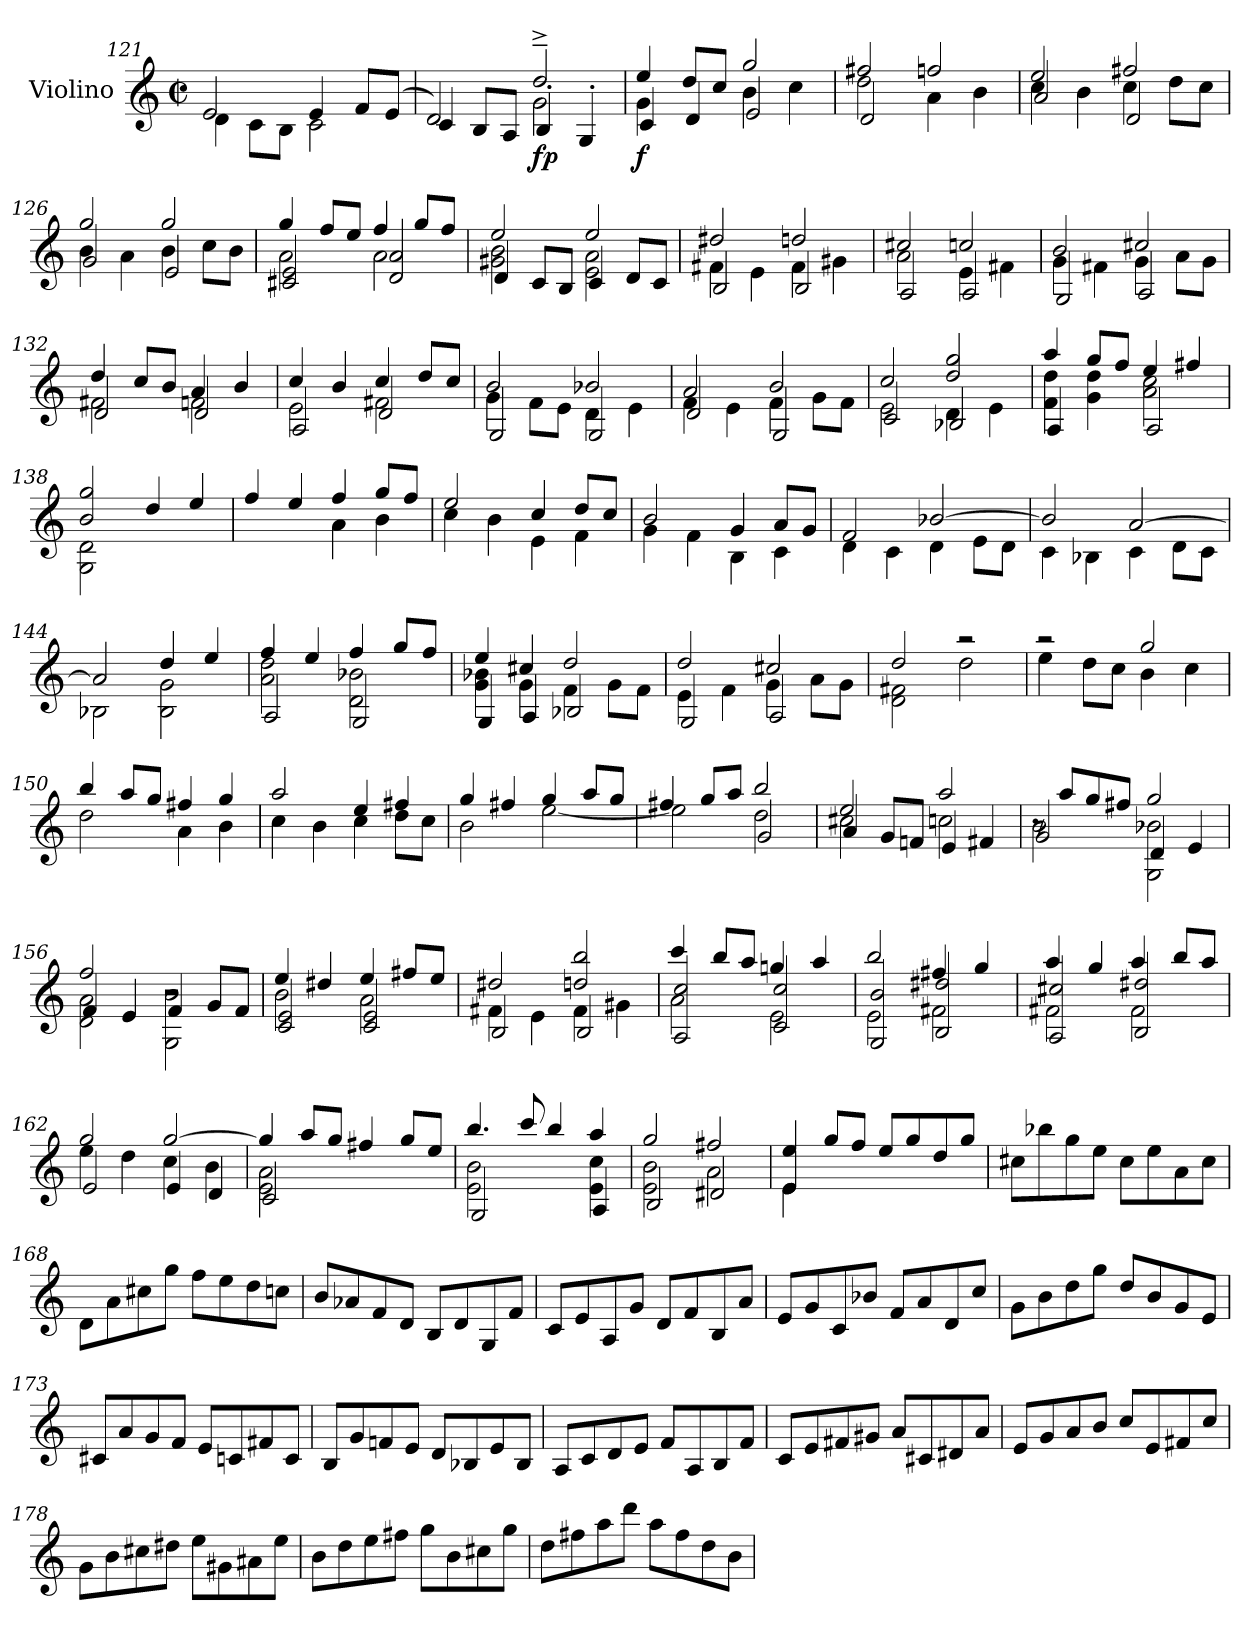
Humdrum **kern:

**kern	**dynam
*part1	*part1
*staff1	*staff1
*I"Violino	*
*I'Vln	*
*clefG2	*
*k[]	*
*M2/2	*
*met(c|)	*
=121	=121
*^	*
2e/	4d\	.
.	8c\L	.
.	8B\J	.
4e/	2c\	.
8f/L	.	.
(>8e/J	.	.
=122	=122	=122
*	*^	*
2d/)	2ryy	4c/	.
.	.	8B/L	.
.	.	8A/J	.
!	!	!	!LO:DY:b
!	!	!	!LO:DY:n=1:b
2dd~^/	2g\	4B'/	f p
.	.	4G'/	.
=123	=123	=123	=123
!	!	!	!LO:DY:b
4ee/	4g\	4c/	f
8dd/L	4ryy	4d/	.
8cc/J	.	.	.
2gg/	4b\	2e/	.
.	4cc\	.	.
!!LO:LB:g=z	!!	!!
=124	=124	=124	=124
2ff#X/	2dd\	2d/	.
2ffn/	4a\	2ryy	.
.	4b\	.	.
=125	=125	=125	=125
2ee/	4cc\	2a/	.
.	4b\	.	.
2ff#X/	4cc\	2d/	.
.	8dd\L	.	.
.	8cc\J	.	.
=126	=126	=126	=126
2gg/	4b\	2g/	.
.	4a\	.	.
2gg/	4b\	2e/	.
.	8cc\L	.	.
.	8b\J	.	.
=127	=127	=127	=127
4gg/	2a\	2c#X/ 2e/	.
8ff/L	.	.	.
8ee/J	.	.	.
4ff/	2a\	2d/ 2a/	.
8gg/L	.	.	.
8ff/J	.	.	.
=128	=128	=128	=128
2ee/	2g#X\ 2b\	4d/	.
.	.	8c/L	.
.	.	8B/J	.
2ee/	2e\ 2a\	4c/	.
.	.	8d/L	.
.	.	8c/J	.
!!LO:LB:g=z	!!	!!
=129	=129	=129	=129
2dd#X/	4f#X\	2B/	.
.	4e\	.	.
2ddn/	4f#\	2B/	.
.	4g#X\	.	.
=130	=130	=130	=130
2cc#X/	2a\	2A/	.
2ccn/	4e\	2A/	.
.	4f#X\	.	.
=131	=131	=131	=131
2b/	4g\	2G/	.
.	4f#X\	.	.
2cc#X/	4g\	2A/	.
.	8a\L	.	.
.	8g\J	.	.
=132	=132	=132	=132
4dd/	2f#X\	2d/	.
8cc/L	.	.	.
8b/J	.	.	.
4a/	2fn\	2d/	.
4b/	.	.	.
=133	=133	=133	=133
4cc/	2e\	2A/	.
4b/	.	.	.
4cc/	2f#X\	2d/	.
8dd/L	.	.	.
8cc/J	.	.	.
=134	=134	=134	=134
2b/	4g\	2G/	.
.	8f\L	.	.
.	8e\J	.	.
2b-X/	4d\	2G/	.
.	4e\	.	.
!!LO:LB:g=z	!!	!!
=135	=135	=135	=135
2a/	4f\	2d/	.
.	4e\	.	.
2b/	4f\	2G/	.
.	8g\L	.	.
.	8f\J	.	.
=136	=136	=136	=136
2cc/	2e\	2c/	.
2dd/ 2gg/	4d\	2B-X/	.
.	4e\	.	.
=137	=137	=137	=137
4aa/	4f\ 4dd\	4A/	.
8gg/L	4g\ 4dd\	4ryy	.
8ff/J	.	.	.
4ee/	2a\ 2cc\	2A/	.
4ff#X/	.	.	.
*	*v	*v	*
=138	=138	=138
2b/ 2gg/	2G\ 2d\	.
4dd/	2ryy	.
4ee/	.	.
=139	=139	=139
4ff/	2ryy	.
4ee/	.	.
4ff/	4a\	.
8gg/L	4b\	.
8ff/J	.	.
=140	=140	=140
2ee/	4cc\	.
.	4b\	.
4cc/	4e\	.
8dd/L	4f\	.
8cc/J	.	.
!!LO:LB:g=z	!!
=141	=141	=141
2b/	4g\	.
.	4f\	.
4g/	4B\	.
8a/L	4c\	.
8g/J	.	.
=142	=142	=142
2f/	4d\	.
.	4c\	.
[2b-X/	4d\	.
.	8e\L	.
.	8d\J	.
=143	=143	=143
2b-/]	4c\	.
.	4B-X\	.
[2a/	4c\	.
.	8d\L	.
.	8c\J	.
=144	=144	=144
2a/]	2B-X\	.
4dd/	2B-\ 2g\	.
4ee/	.	.
=145	=145	=145
*	*^	*
4ff/	2a\ 2dd\	2A/	.
4ee/	.	.	.
4ff/	2d\ 2b-X\	2G/	.
8gg/L	.	.	.
8ff/J	.	.	.
=146	=146	=146	=146
4ee/	4g\ 4b-X\	4G/	.
4cc#X/	4g\	4A/	.
2dd/	4f\	2B-X/	.
.	8g\L	.	.
.	8f\J	.	.
!!LO:LB:g=z	!!	!!
=147	=147	=147	=147
2dd/	4e\	2G/	.
.	4f\	.	.
2cc#X/	4g\	2A/	.
.	8a\L	.	.
.	8g\J	.	.
*	*v	*v	*
=148	=148	=148
2dd/	2d\ 2f#X\	.
2r	2dd\	.
=149	=149	=149
2r	4ee\	.
.	8dd\L	.
.	8cc\J	.
2gg/	4b\	.
.	4cc\	.
=150	=150	=150
4bb/	2dd\	.
8aa/L	.	.
8gg/J	.	.
4ff#X/	4a\	.
4gg/	4b\	.
=151	=151	=151
2aa/	4cc\	.
.	4b\	.
4ee/	4cc\	.
4ff#X/	8dd\L	.
.	8cc\J	.
=152	=152	=152
4gg/	2b\	.
4ff#X/	.	.
4gg/	[2ee\	.
8aa/L	.	.
8gg/J	.	.
!!LO:LB:g=z	!!
=153	=153	=153
*	*^	*
4ff#X/	2ee\]	2ryy	.
8gg/L	.	.	.
8aa/J	.	.	.
2bb/	2dd\	2g/	.
=154	=154	=154	=154
2ee/	2cc#X\	4a/	.
.	.	8g/L	.
.	.	8fn/J	.
2aa/	2ccn\	4e/	.
.	.	4f#X/	.
=155	=155	=155	=155
8r	2b\	2g/	.
8aa/L	.	.	.
8gg/	.	.	.
8ff#X/J	.	.	.
2gg/	2G\ 2b-X\	4d/	.
.	.	4e/	.
=156	=156	=156	=156
2ff/	2d\ 2a\	4f/	.
.	.	4e/	.
2r	2G\ 2b\	4f/	.
.	.	8g/L	.
.	.	8f/J	.
=157	=157	=157	=157
4ee/	2b\	2c/ 2e/	.
4dd#X/	.	.	.
4ee/	2a\	2c/ 2e/	.
8ff#X/L	.	.	.
8ee/J	.	.	.
!!LO:LB:g=z	!!	!!
=158	=158	=158	=158
2dd#X/	4f#X\	2B/	.
.	4e\	.	.
2ddn/ 2bb/	4f#\	2B/	.
.	4g#X\	.	.
=159	=159	=159	=159
4ccc/	2a\	2A/ 2cc/	.
8bb/L	.	.	.
8aa/J	.	.	.
4ggn/	2e\	2c/ 2cc/	.
4aa/	.	.	.
=160	=160	=160	=160
2bb/	2e\	2G/ 2b/	.
4ff#X/	2f#X\	2B/ 2dd#X/	.
4gg/	.	.	.
=161	=161	=161	=161
4aa/	2f#X\	2A/ 2cc#X/	.
4gg/	.	.	.
4aa/	2f#\	2B/ 2dd#X/	.
8bb/L	.	.	.
8aa/J	.	.	.
=162	=162	=162	=162
2gg/	4ee\	2e/	.
.	4dd\	.	.
[2gg/	4cc\	4e/	.
.	4b\	4d/	.
=163	=163	=163	=163
4gg/]	2e\ 2a\	2c/	.
8aa/L	.	.	.
8gg/J	.	.	.
4ff#X/	2ryy	2ryy	.
8gg/L	.	.	.
8ee/J	.	.	.
!!LO:PB:g=z	!!	!!
=164	=164	=164	=164
4.bb/	2e\ 2b\	2G/	.
8ccc/	.	.	.
4bb/	4ryy	4ryy	.
4aa/	4e\ 4cc\	4A/	.
=165	=165	=165	=165
2gg/	2e\ 2b\	2B/	.
2ff#X/	2a\	2d#X/	.
=166	=166	=166	=166
4ee/	4e\	4e/	.
8gg/L	4ryy	4ryy	.
8ff/J	.	.	.
8ee/L	2ryy	2ryy	.
8gg/	.	.	.
8dd/	.	.	.
8gg/J	.	.	.
*v	*v	*v	*
=167	=167
8cc#X\L	.
8bb-X\	.
8gg\	.
8ee\J	.
8cc#\L	.
8ee\	.
8a\	.
8cc#\J	.
=168	=168
8d\L	.
8a\	.
8cc#X\	.
8gg\J	.
8ff\L	.
8ee\	.
8dd\	.
8ccn\J	.
!!LO:LB:g=z
=169	=169
8b/L	.
8a-X/	.
8f/	.
8d/J	.
8B/L	.
8d/	.
8G/	.
8f/J	.
=170	=170
8c/L	.
8e/	.
8A/	.
8g/J	.
8d/L	.
8f/	.
8B/	.
8a/J	.
=171	=171
8e/L	.
8g/	.
8c/	.
8b-X/J	.
8f/L	.
8a/	.
8d/	.
8cc/J	.
=172	=172
8g\L	.
8b\	.
8dd\	.
8gg\J	.
8dd/L	.
8b/	.
8g/	.
8e/J	.
!!LO:LB:g=z
=173	=173
8c#X/L	.
8a/	.
8g/	.
8f/J	.
8e/L	.
8cn/	.
8f#X/	.
8c/J	.
=174	=174
8B/L	.
8g/	.
8fn/	.
8e/J	.
8d/L	.
8B-X/	.
8e/	.
8B-/J	.
=175	=175
8A/L	.
8c/	.
8d/	.
8e/J	.
8f/L	.
8A/	.
8B/	.
8f/J	.
=176	=176
8c/L	.
8e/	.
8f#X/	.
8g#X/J	.
8a/L	.
8c#X/	.
8d#X/	.
8a/J	.
!!LO:LB:g=z
=177	=177
8e/L	.
8g/	.
8a/	.
8b/J	.
8cc/L	.
8e/	.
8f#X/	.
8cc/J	.
=178	=178
8g\L	.
8b\	.
8cc#X\	.
8dd#X\J	.
8ee\L	.
8g#X\	.
8a#X\	.
8ee\J	.
=179	=179
8b\L	.
8dd\	.
8ee\	.
8ff#X\J	.
8gg\L	.
8b\	.
8cc#X\	.
8gg\J	.
=180	=180
8dd\L	.
8ff#X\	.
8aa\	.
8ddd\J	.
8aa\L	.
8ff#\	.
8dd\	.
8b\J	.
=	=
*-	*-
